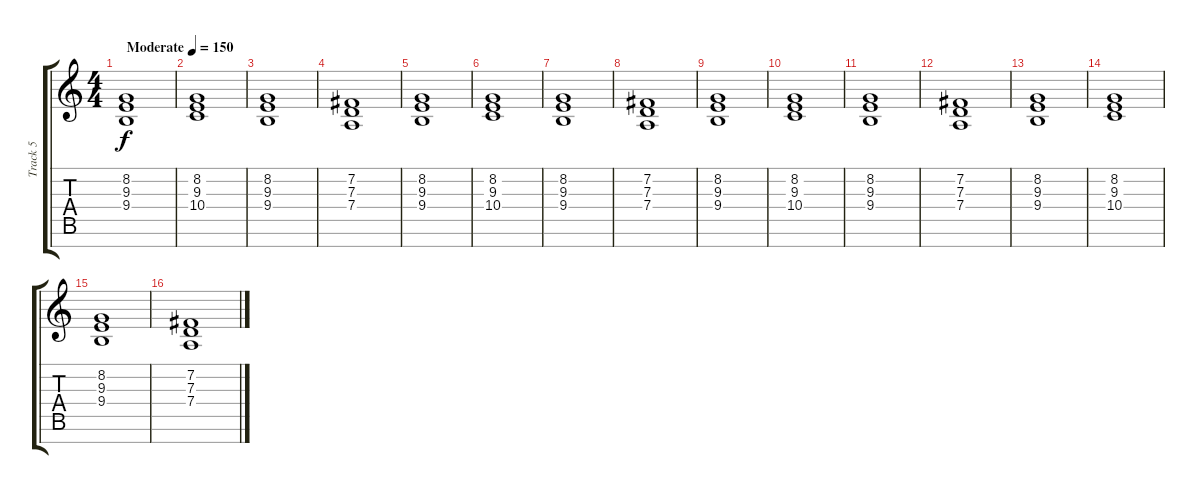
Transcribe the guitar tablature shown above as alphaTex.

\track ("Track 5" "Track 5") {instrument choiraahs}
\staff {score tabs}
\tuning (E4 B3 G3 D3 A2 E2 B1) {hide}
\ts (4 4)
\tempo (150 "Moderate")
\clef g2
\ks c
(8.2 9.3 9.4).1{dy f instrument choiraahs} |
(8.2 9.3 10.4).1 |
(8.2 9.3 9.4).1 |
(7.2 7.3 7.4).1 |
(8.2 9.3 9.4).1 |
(8.2 9.3 10.4).1 |
(8.2 9.3 9.4).1 |
(7.2 7.3 7.4).1 |
(8.2 9.3 9.4).1 |
(8.2 9.3 10.4).1 |
(8.2 9.3 9.4).1 |
(7.2 7.3 7.4).1 |
(8.2 9.3 9.4).1 |
(8.2 9.3 10.4).1 |
(8.2 9.3 9.4).1 |
(7.2 7.3 7.4).1
